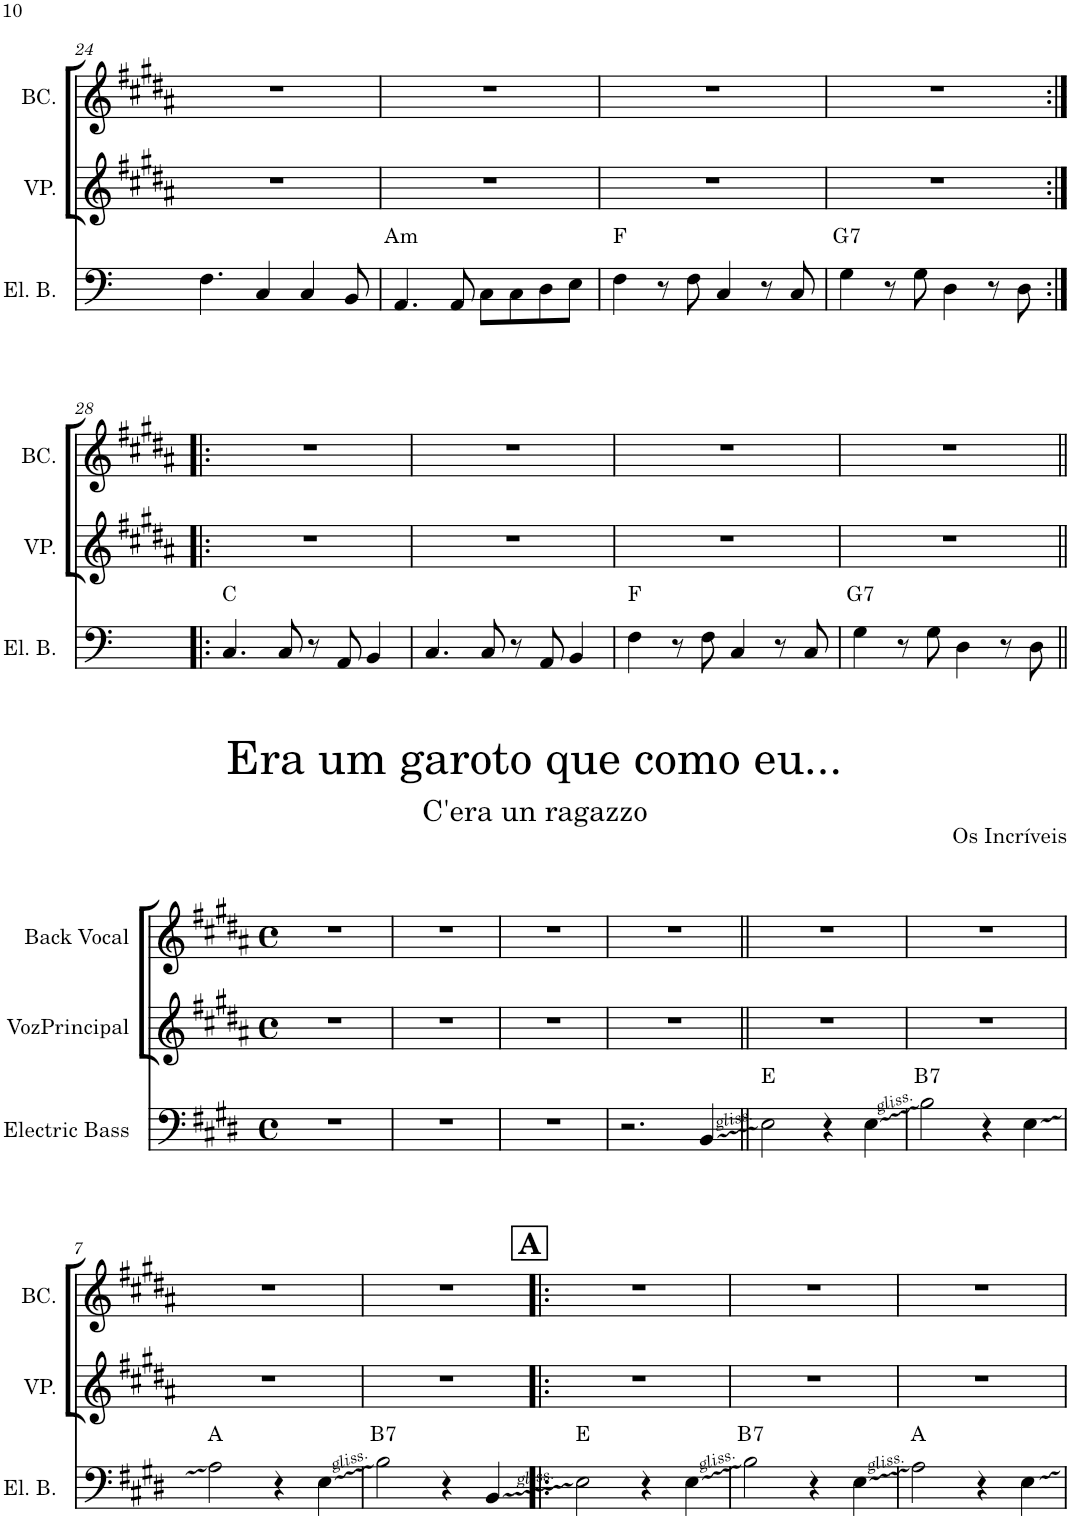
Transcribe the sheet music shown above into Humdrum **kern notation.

**kern	**harte	**kern	**kern
*part3	*part3	*part2	*part1
*staff3	*	*staff2	*staff1
*I"Electric Bass	*	*I"VozPrincipal	*I"Back Vocal
*I'El. B.	*	*I'VP.	*I'BC.
!!LO:PB:g=z
*clefF4	*	*clefG2	*clefG2
*Trd7c12	*	*	*
*k[]	*	*k[f#c#g#d#a#]	*k[f#c#g#d#a#]
*M4/4	*	*M4/4	*M4/4
=24	=24	=24	=24
4.F\	.	1r	1r
4C/	.	.	.
4C/	.	.	.
8BB/	.	.	.
=25	=25	=25	=25
!	!LO:H:kt=m	!	!
4.AA/	A:min	1r	1r
8AA/	.	.	.
8C\L	.	.	.
8C\	.	.	.
8D\	.	.	.
8E\J	.	.	.
=26	=26	=26	=26
4F\	F:maj	1r	1r
8r	.	.	.
8F\	.	.	.
4C/	.	.	.
8r	.	.	.
8C/	.	.	.
=27	=27	=27	=27
!	!LO:H:kt=7	!	!
4G\	G:7	1r	1r
8r	.	.	.
8G\	.	.	.
4D\	.	.	.
8r	.	.	.
8D\	.	.	.
!!LO:LB:g=z
=28:|!|:	=28:|!|:	=28:|!|:	=28:|!|:
4.C/	C:maj	1r	1r
8C/	.	.	.
8r	.	.	.
8AA/	.	.	.
4BB/	.	.	.
=29	=29	=29	=29
4.C/	.	1r	1r
8C/	.	.	.
8r	.	.	.
8AA/	.	.	.
4BB/	.	.	.
=30	=30	=30	=30
4F\	F:maj	1r	1r
8r	.	.	.
8F\	.	.	.
4C/	.	.	.
8r	.	.	.
8C/	.	.	.
=31	=31	=31	=31
!	!LO:H:kt=7	!	!
4G\	G:7	1r	1r
8r	.	.	.
8G\	.	.	.
4D\	.	.	.
8r	.	.	.
8D\	.	.	.
!!LO:LB:g=z
=1||	=1||	=1||	=1||
*k[f#c#g#d#]	*	*	*
*M4/4	*	*M4/4	*M4/4
*met(c)	*	*met(c)	*met(c)
1r	.	1r	1r
=2	=2	=2	=2
1r	.	1r	1r
=3	=3	=3	=3
1r	.	1r	1r
=4	=4	=4	=4
2.r	.	1r	1r
4BB/	.	.	.
=5||	=5||	=5||	=5||
2E\	E:maj	1r	1r
4r	.	.	.
4E\	.	.	.
=6	=6	=6	=6
!	!LO:H:kt=7	!	!
2B\	B:7	1r	1r
4r	.	.	.
4E\	.	.	.
!!LO:LB:g=z
=7	=7	=7	=7
2A\	A:maj	1r	1r
4r	.	.	.
4E\	.	.	.
=8	=8	=8	=8
!	!LO:H:kt=7	!	!
2B\	B:7	1r	1r
4r	.	.	.
4BB/	.	.	.
!!LO:REH:place=s1:a:B:cj:fs=14:t=A
=9!|:	=9!|:	=9!|:	=9!|:
2E\	E:maj	1r	1r
4r	.	.	.
4E\	.	.	.
=10	=10	=10	=10
!	!LO:H:kt=7	!	!
2B\	B:7	1r	1r
4r	.	.	.
4E\	.	.	.
=11	=11	=11	=11
2A\	A:maj	1r	1r
4r	.	.	.
4E\	.	.	.
=	=	=	=
*-	*-	*-	*-
